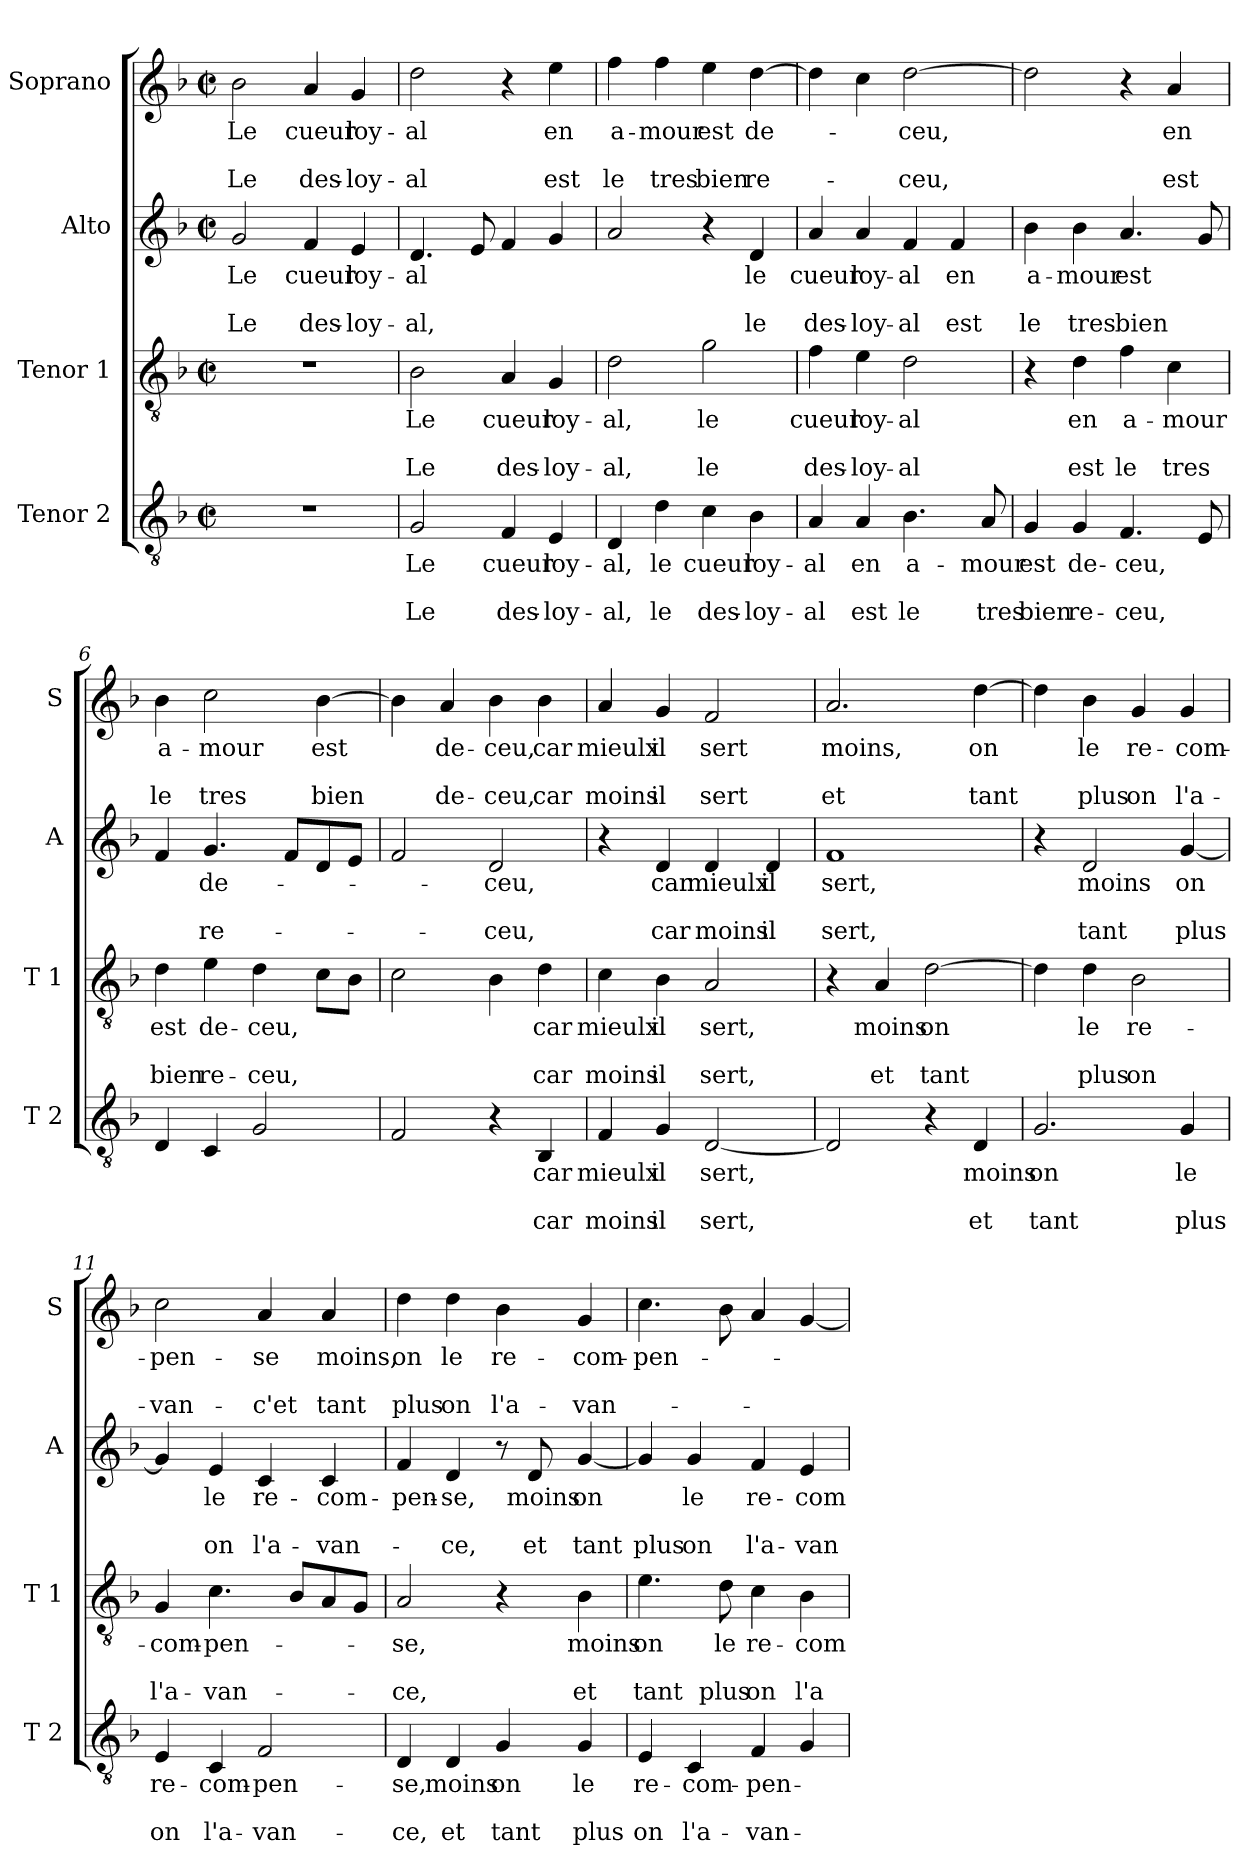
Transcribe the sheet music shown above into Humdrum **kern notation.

**kern	**text	**text	**text	**kern	**text	**text	**text	**kern	**text	**text	**text	**kern	**text	**text	**text
*part4	*part4	*part4	*part4	*part3	*part3	*part3	*part3	*part2	*part2	*part2	*part2	*part1	*part1	*part1	*part1
*staff4	*staff4	*staff4	*staff4	*staff3	*staff3	*staff3	*staff3	*staff2	*staff2	*staff2	*staff2	*staff1	*staff1	*staff1	*staff1
*I"Tenor 2	*	*	*	*I"Tenor 1	*	*	*	*I"Alto	*	*	*	*I"Soprano	*	*	*
*I'T 2	*	*	*	*I'T 1	*	*	*	*I'A	*	*	*	*I'S	*	*	*
*clefGv2	*	*	*	*clefGv2	*	*	*	*clefG2	*	*	*	*clefG2	*	*	*
*k[b-]	*	*	*	*k[b-]	*	*	*	*k[b-]	*	*	*	*k[b-]	*	*	*
*F:	*	*	*	*F:	*	*	*	*F:	*	*	*	*F:	*	*	*
*M2/2	*	*	*	*M2/2	*	*	*	*M2/2	*	*	*	*M2/2	*	*	*
*met(c|)	*	*	*	*met(c|)	*	*	*	*met(c|)	*	*	*	*met(c|)	*	*	*
=1	=1	=1	=1	=1	=1	=1	=1	=1	=1	=1	=1	=1	=1	=1	=1
!	!	!	!	!	!	!	!	!	!LO:LY:b	!	!LO:LY:b	!	!LO:LY:b	!	!LO:LY:b
1r	.	.	.	1r	.	.	.	2g/	Le	.	Le	2b-\	Le	.	Le
!	!	!	!	!	!	!	!	!	!LO:LY:b	!	!LO:LY:b	!	!LO:LY:b	!	!LO:LY:b
.	.	.	.	.	.	.	.	4f/	cueur	.	des-	4a/	cueur	.	des-
!	!	!	!	!	!	!	!	!	!LO:LY:b	!	!LO:LY:b	!	!LO:LY:b	!	!LO:LY:b
.	.	.	.	.	.	.	.	4e/	loy-	.	-loy-	4g/	loy-	.	-loy-
=2	=2	=2	=2	=2	=2	=2	=2	=2	=2	=2	=2	=2	=2	=2	=2
!	!LO:LY:b	!	!LO:LY:b	!	!LO:LY:b	!	!LO:LY:b	!	!LO:LY:b	!	!LO:LY:b	!	!LO:LY:b	!	!LO:LY:b
2G/	Le	.	Le	2B-\	Le	.	Le	4.d/	-al	.	-al,	2dd\	-al	.	-al
.	.	.	.	.	.	.	.	8e/	.	.	.	.	.	.	.
!	!LO:LY:b	!	!LO:LY:b	!	!LO:LY:b	!	!LO:LY:b	!	!	!	!	!	!	!	!
4F/	cueur	.	des-	4A/	cueur	.	des-	4f/	.	.	.	4r	.	.	.
!	!LO:LY:b	!	!LO:LY:b	!	!LO:LY:b	!	!LO:LY:b	!	!	!	!	!	!LO:LY:b	!	!LO:LY:b
4E/	loy-	.	-loy-	4G/	loy-	.	-loy-	4g/	.	.	.	4ee\	en	.	est
=3	=3	=3	=3	=3	=3	=3	=3	=3	=3	=3	=3	=3	=3	=3	=3
!	!LO:LY:b	!	!LO:LY:b	!	!LO:LY:b	!	!LO:LY:b	!	!	!	!	!	!LO:LY:b	!	!LO:LY:b
4D/	-al,	.	-al,	2d\	-al,	.	-al,	2a/	.	.	.	4ff\	a-	.	le
!	!LO:LY:b	!	!LO:LY:b	!	!	!	!	!	!	!	!	!	!LO:LY:b	!	!LO:LY:b
4d\	le	.	le	.	.	.	.	.	.	.	.	4ff\	-mour	.	tres
!	!LO:LY:b	!	!LO:LY:b	!	!LO:LY:b	!	!LO:LY:b	!	!	!	!	!	!LO:LY:b	!	!LO:LY:b
4c\	cueur	.	des-	2g\	le	.	le	4r	.	.	.	4ee\	est	.	bien
!	!LO:LY:b	!	!LO:LY:b	!	!	!	!	!	!LO:LY:b	!	!LO:LY:b	!	!LO:LY:b	!	!LO:LY:b
4B-\	loy-	.	-loy-	.	.	.	.	4d/	le	.	le	[4dd\	de-	.	re-
=4	=4	=4	=4	=4	=4	=4	=4	=4	=4	=4	=4	=4	=4	=4	=4
!	!LO:LY:b	!	!LO:LY:b	!	!LO:LY:b	!	!LO:LY:b	!	!LO:LY:b	!	!LO:LY:b	!	!	!	!
4A/	-al	.	-al	4f\	cueur	.	des-	4a/	cueur	.	des-	4dd\]	.	.	.
!	!LO:LY:b	!	!LO:LY:b	!	!LO:LY:b	!	!LO:LY:b	!	!LO:LY:b	!	!LO:LY:b	!	!	!	!
4A/	en	.	est	4e\	loy-	.	-loy-	4a/	loy-	.	-loy-	4cc\	.	.	.
!	!LO:LY:b	!	!LO:LY:b	!	!LO:LY:b	!	!LO:LY:b	!	!LO:LY:b	!	!LO:LY:b	!	!LO:LY:b	!	!LO:LY:b
4.B-\	a-	.	le	2d\	-al	.	-al	4f/	-al	.	-al	[2dd\	-ceu,	.	-ceu,
!	!	!	!	!	!	!	!	!	!LO:LY:b	!	!LO:LY:b	!	!	!	!
.	.	.	.	.	.	.	.	4f/	en	.	est	.	.	.	.
!	!LO:LY:b	!	!LO:LY:b	!	!	!	!	!	!	!	!	!	!	!	!
8A/	-mour	.	tres	.	.	.	.	.	.	.	.	.	.	.	.
=5	=5	=5	=5	=5	=5	=5	=5	=5	=5	=5	=5	=5	=5	=5	=5
!	!LO:LY:b	!	!LO:LY:b	!	!	!	!	!	!LO:LY:b	!	!LO:LY:b	!	!	!	!
4G/	est	.	bien	4r	.	.	.	4b-\	a-	.	le	2dd\]	.	.	.
!	!LO:LY:b	!	!LO:LY:b	!	!LO:LY:b	!	!LO:LY:b	!	!LO:LY:b	!	!LO:LY:b	!	!	!	!
4G/	de-	.	re-	4d\	en	.	est	4b-\	-mour	.	tres	.	.	.	.
!	!LO:LY:b	!	!LO:LY:b	!	!LO:LY:b	!	!LO:LY:b	!	!LO:LY:b	!	!LO:LY:b	!	!	!	!
4.F/	-ceu,	.	-ceu,	4f\	a-	.	le	4.a/	est	.	bien	4r	.	.	.
!	!	!	!	!	!LO:LY:b	!	!LO:LY:b	!	!	!	!	!	!LO:LY:b	!	!LO:LY:b
.	.	.	.	4c\	-mour	.	tres	.	.	.	.	4a/	en	.	est
8E/	.	.	.	.	.	.	.	8g/	.	.	.	.	.	.	.
!!LO:LB:g=z
=6	=6	=6	=6	=6	=6	=6	=6	=6	=6	=6	=6	=6	=6	=6	=6
!	!	!	!	!	!LO:LY:b	!	!LO:LY:b	!	!	!	!	!	!LO:LY:b	!	!LO:LY:b
4D/	.	.	.	4d\	est	.	bien	4f/	.	.	.	4b-\	a-	.	le
!	!	!	!	!	!LO:LY:b	!	!LO:LY:b	!	!LO:LY:b	!	!LO:LY:b	!	!LO:LY:b	!	!LO:LY:b
4C/	.	.	.	4e\	de-	.	re-	4.g/	de-	.	re-	2cc\	-mour	.	tres
!	!	!	!	!	!LO:LY:b	!	!LO:LY:b	!	!	!	!	!	!	!	!
2G/	.	.	.	4d\	-ceu,	.	-ceu,	.	.	.	.	.	.	.	.
.	.	.	.	.	.	.	.	8f/L	.	.	.	.	.	.	.
!	!	!	!	!	!	!	!	!	!	!	!	!	!LO:LY:b	!	!LO:LY:b
.	.	.	.	8c\L	.	.	.	8d/	.	.	.	[4b-\	est	.	bien
.	.	.	.	8B-\J	.	.	.	8e/J	.	.	.	.	.	.	.
=7	=7	=7	=7	=7	=7	=7	=7	=7	=7	=7	=7	=7	=7	=7	=7
2F/	.	.	.	2c\	.	.	.	2f/	.	.	.	4b-\]	.	.	.
!	!	!	!	!	!	!	!	!	!	!	!	!	!LO:LY:b	!	!LO:LY:b
.	.	.	.	.	.	.	.	.	.	.	.	4a/	de-	.	de-
!	!	!	!	!	!	!	!	!	!LO:LY:b	!	!LO:LY:b	!	!LO:LY:b	!	!LO:LY:b
4r	.	.	.	4B-\	.	.	.	2d/	-ceu,	.	-ceu,	4b-\	-ceu,	.	-ceu,
!	!LO:LY:b	!	!LO:LY:b	!	!LO:LY:b	!	!LO:LY:b	!	!	!	!	!	!LO:LY:b	!	!LO:LY:b
4BB-/	car	.	car	4d\	car	.	car	.	.	.	.	4b-\	car	.	car
=8	=8	=8	=8	=8	=8	=8	=8	=8	=8	=8	=8	=8	=8	=8	=8
!	!LO:LY:b	!	!LO:LY:b	!	!LO:LY:b	!	!LO:LY:b	!	!	!	!	!	!LO:LY:b	!	!LO:LY:b
4F/	mieulx	.	moins	4c\	mieulx	.	moins	4r	.	.	.	4a/	mieulx	.	moins
!	!LO:LY:b	!	!LO:LY:b	!	!LO:LY:b	!	!LO:LY:b	!	!LO:LY:b	!	!LO:LY:b	!	!LO:LY:b	!	!LO:LY:b
4G/	il	.	il	4B-\	il	.	il	4d/	car	.	car	4g/	il	.	il
!	!LO:LY:b	!	!LO:LY:b	!	!LO:LY:b	!	!LO:LY:b	!	!LO:LY:b	!	!LO:LY:b	!	!LO:LY:b	!	!LO:LY:b
[2D/	sert,	.	sert,	2A/	sert,	.	sert,	4d/	mieulx	.	moins	2f/	sert	.	sert
!	!	!	!	!	!	!	!	!	!LO:LY:b	!	!LO:LY:b	!	!	!	!
.	.	.	.	.	.	.	.	4d/	il	.	il	.	.	.	.
=9	=9	=9	=9	=9	=9	=9	=9	=9	=9	=9	=9	=9	=9	=9	=9
!	!	!	!	!	!	!	!	!	!LO:LY:b	!	!LO:LY:b	!	!LO:LY:b	!	!LO:LY:b
2D/]	.	.	.	4r	.	.	.	1f	sert,	.	sert,	2.a/	moins,	.	et
!	!	!	!	!	!LO:LY:b	!	!LO:LY:b	!	!	!	!	!	!	!	!
.	.	.	.	4A/	moins	.	et	.	.	.	.	.	.	.	.
!	!	!	!	!	!LO:LY:b	!	!LO:LY:b	!	!	!	!	!	!	!	!
4r	.	.	.	[2d\	on	.	tant	.	.	.	.	.	.	.	.
!	!LO:LY:b	!	!LO:LY:b	!	!	!	!	!	!	!	!	!	!LO:LY:b	!	!LO:LY:b
4D/	moins	.	et	.	.	.	.	.	.	.	.	[4dd\	on	.	tant
=10	=10	=10	=10	=10	=10	=10	=10	=10	=10	=10	=10	=10	=10	=10	=10
!	!LO:LY:b	!	!LO:LY:b	!	!	!	!	!	!	!	!	!	!	!	!
2.G/	on	.	tant	4d\]	.	.	.	4r	.	.	.	4dd\]	.	.	.
!	!	!	!	!	!LO:LY:b	!	!LO:LY:b	!	!LO:LY:b	!	!LO:LY:b	!	!LO:LY:b	!	!LO:LY:b
.	.	.	.	4d\	le	.	plus	2d/	moins	.	tant	4b-\	le	.	plus
!	!	!	!	!	!LO:LY:b	!	!LO:LY:b	!	!	!	!	!	!LO:LY:b	!	!LO:LY:b
.	.	.	.	2B-\	re-	.	on	.	.	.	.	4g/	re-	.	on
!	!LO:LY:b	!	!LO:LY:b	!	!	!	!	!	!LO:LY:b	!	!LO:LY:b	!	!LO:LY:b	!	!LO:LY:b
4G/	le	.	plus	.	.	.	.	[4g/	on	.	plus	4g/	-com-	.	l'a-
!!LO:PB:g=z
=11	=11	=11	=11	=11	=11	=11	=11	=11	=11	=11	=11	=11	=11	=11	=11
!	!LO:LY:b	!	!LO:LY:b	!	!LO:LY:b	!	!LO:LY:b	!	!	!	!	!	!LO:LY:b	!	!LO:LY:b
4E/	re-	.	on	4G/	-com-	.	l'a-	4g/]	.	.	.	2cc\	-pen-	.	-van-
!	!LO:LY:b	!	!LO:LY:b	!	!LO:LY:b	!	!LO:LY:b	!	!LO:LY:b	!	!LO:LY:b	!	!	!	!
4C/	-com-	.	l'a-	4.c\	-pen-	.	-van-	4e/	le	.	on	.	.	.	.
!	!LO:LY:b	!	!LO:LY:b	!	!	!	!	!	!LO:LY:b	!	!LO:LY:b	!	!LO:LY:b	!	!LO:LY:b
2F/	-pen-	.	-van-	.	.	.	.	4c/	re-	.	l'a-	4a/	-se	.	-c'et
.	.	.	.	8B-/L	.	.	.	.	.	.	.	.	.	.	.
!	!	!	!	!	!	!	!	!	!LO:LY:b	!	!LO:LY:b	!	!LO:LY:b	!	!LO:LY:b
.	.	.	.	8A/	.	.	.	4c/	-com-	.	-van-	4a/	moins,	.	tant
.	.	.	.	8G/J	.	.	.	.	.	.	.	.	.	.	.
=12	=12	=12	=12	=12	=12	=12	=12	=12	=12	=12	=12	=12	=12	=12	=12
!	!LO:LY:b	!	!LO:LY:b	!	!LO:LY:b	!	!LO:LY:b	!	!LO:LY:b	!	!	!	!LO:LY:b	!	!LO:LY:b
4D/	-se,	.	-ce,	2A/	-se,	.	-ce,	4f/	-pen-	.	.	4dd\	on	.	plus
!	!LO:LY:b	!	!LO:LY:b	!	!	!	!	!	!LO:LY:b	!	!LO:LY:b	!	!LO:LY:b	!	!LO:LY:b
4D/	moins	.	et	.	.	.	.	4d/	-se,	.	-ce,	4dd\	le	.	on
!	!LO:LY:b	!	!LO:LY:b	!	!	!	!	!	!	!	!	!	!LO:LY:b	!	!LO:LY:b
4G/	on	.	tant	4r	.	.	.	8r	.	.	.	4b-\	re-	.	l'a-
!	!	!	!	!	!	!	!	!	!LO:LY:b	!	!LO:LY:b	!	!	!	!
.	.	.	.	.	.	.	.	8d/	moins	.	et	.	.	.	.
!	!LO:LY:b	!	!LO:LY:b	!	!LO:LY:b	!	!LO:LY:b	!	!LO:LY:b	!	!LO:LY:b	!	!LO:LY:b	!	!LO:LY:b
4G/	le	.	plus	4B-\	moins	.	et	[4g/	on	.	tant	4g/	-com-	.	-van-
=13	=13	=13	=13	=13	=13	=13	=13	=13	=13	=13	=13	=13	=13	=13	=13
!	!LO:LY:b	!	!LO:LY:b	!	!LO:LY:b	!	!LO:LY:b	!	!	!	!LO:LY:b	!	!LO:LY:b	!	!
4E/	re-	.	on	4.e\	on	.	tant	4g/]	.	.	plus	4.cc\	-pen-	.	.
!	!LO:LY:b	!	!LO:LY:b	!	!	!	!	!	!LO:LY:b	!	!LO:LY:b	!	!	!	!
4C/	-com-	.	l'a-	.	.	.	.	4g/	le	.	on	.	.	.	.
!	!	!	!	!	!LO:LY:b	!	!LO:LY:b	!	!	!	!	!	!	!	!
.	.	.	.	8d\	le	.	plus	.	.	.	.	8b-\	.	.	.
!	!LO:LY:b	!	!LO:LY:b	!	!LO:LY:b	!	!LO:LY:b	!	!LO:LY:b	!	!LO:LY:b	!	!	!	!
4F/	-pen-	.	-van-	4c\	re-	.	on	4f/	re-	.	l'a-	4a/	.	.	.
!	!	!	!	!	!LO:LY:b	!	!LO:LY:b	!	!LO:LY:b	!	!LO:LY:b	!	!	!	!
4G/	.	.	.	4B-\	-com-	.	l'a-	4e/	-com-	.	-van-	[4g/	.	.	.
=	=	=	=	=	=	=	=	=	=	=	=	=	=	=	=
*-	*-	*-	*-	*-	*-	*-	*-	*-	*-	*-	*-	*-	*-	*-	*-
